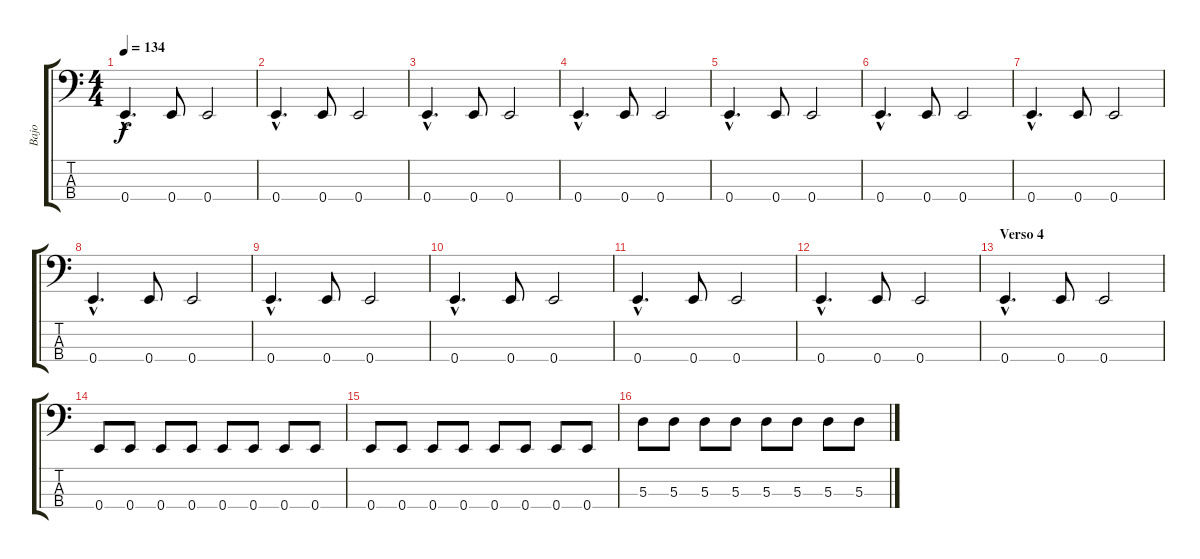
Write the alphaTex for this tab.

\track ("Bajo" "Bajo") {instrument electricbassfinger}
\staff {score tabs}
\tuning (G2 D2 A1 E1) {hide}
\ts (4 4)
\tempo 134
\clef f4
\ks c
0.4{hac}.4{d dy f} 0.4.8 0.4.2 |
0.4{hac}.4{d} 0.4.8 0.4.2 |
0.4{hac}.4{d} 0.4.8 0.4.2 |
0.4{hac}.4{d} 0.4.8 0.4.2 |
0.4{hac}.4{d} 0.4.8 0.4.2 |
0.4{hac}.4{d} 0.4.8 0.4.2 |
0.4{hac}.4{d} 0.4.8 0.4.2 |
0.4{hac}.4{d} 0.4.8 0.4.2 |
0.4{hac}.4{d} 0.4.8 0.4.2 |
0.4{hac}.4{d} 0.4.8 0.4.2 |
0.4{hac}.4{d} 0.4.8 0.4.2 |
0.4{hac}.4{d} 0.4.8 0.4.2 |
\section ("" "Verso 4")
0.4{hac}.4{d} 0.4.8 0.4.2 |
0.4.8 0.4.8 0.4.8 0.4.8 0.4.8 0.4.8 0.4.8 0.4.8 |
0.4.8 0.4.8 0.4.8 0.4.8 0.4.8 0.4.8 0.4.8 0.4.8 |
5.3.8 5.3.8 5.3.8 5.3.8 5.3.8 5.3.8 5.3.8 5.3.8
